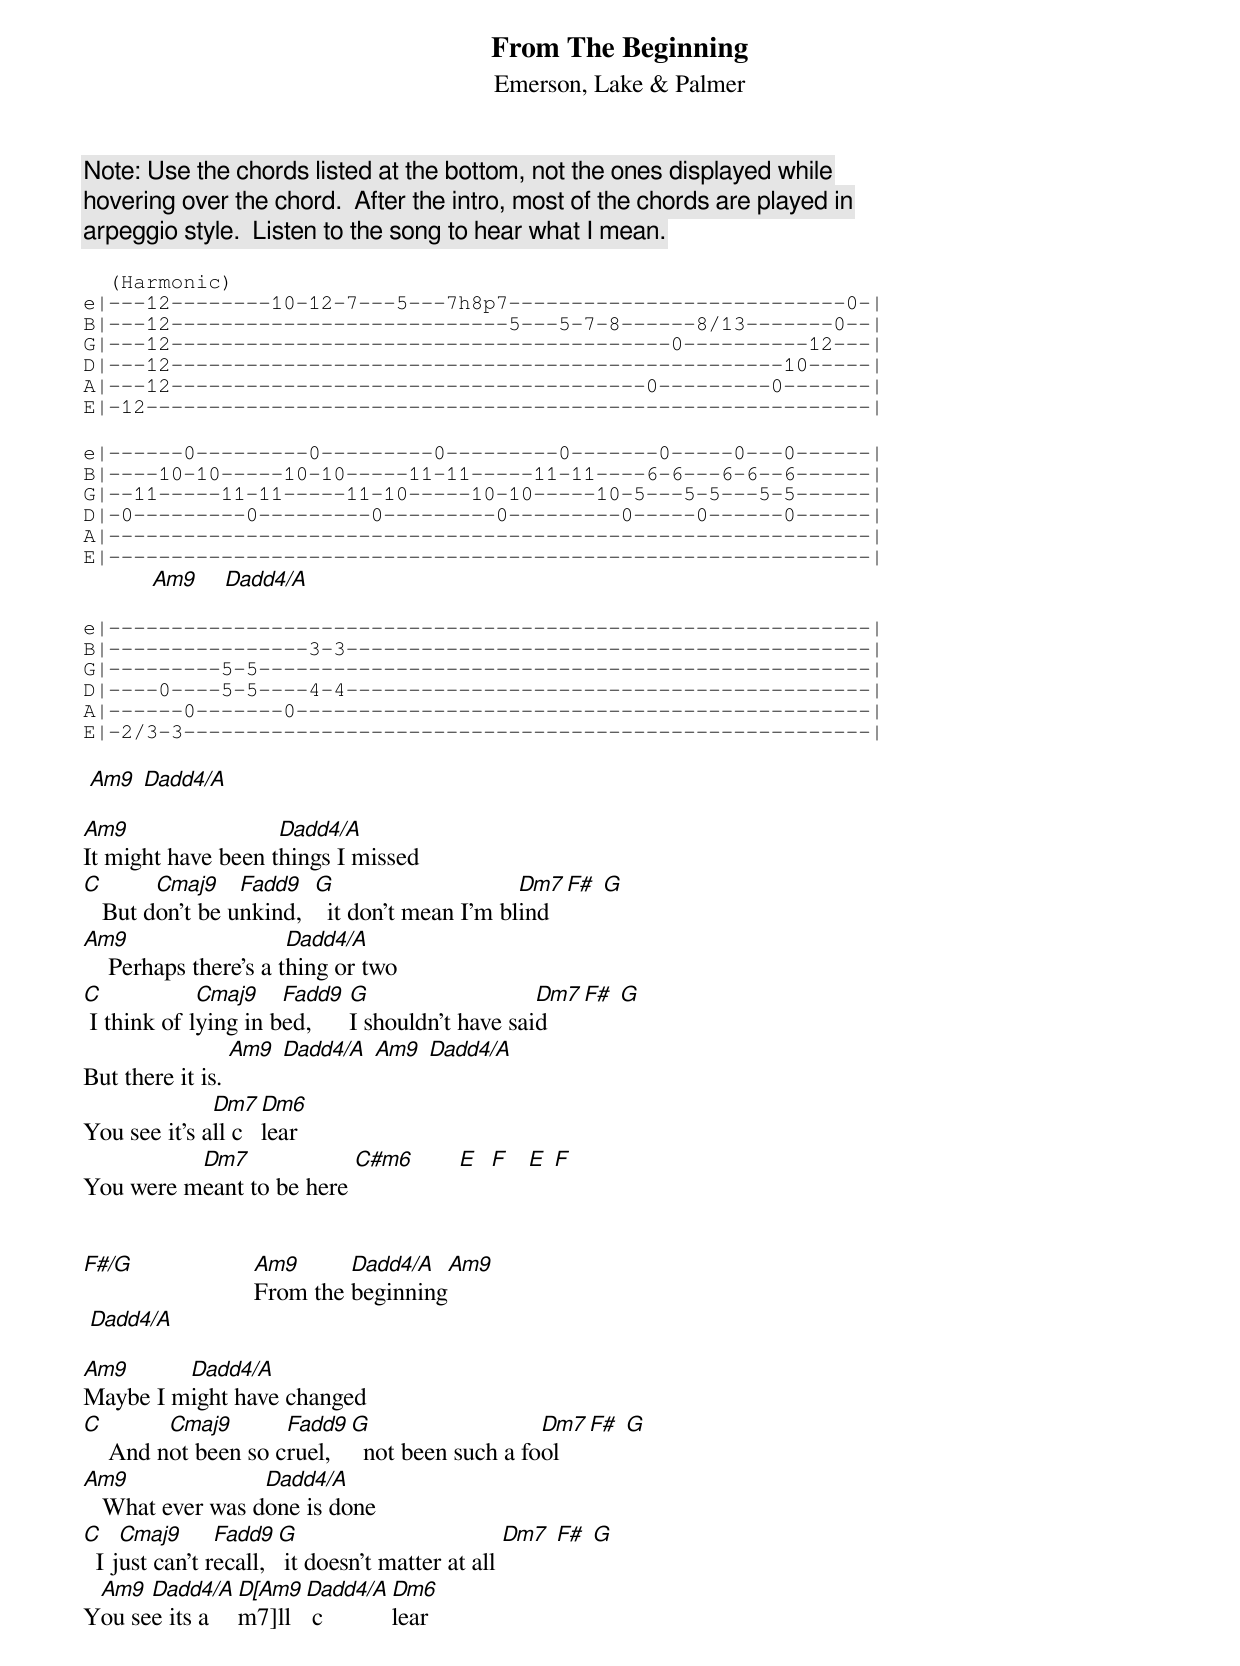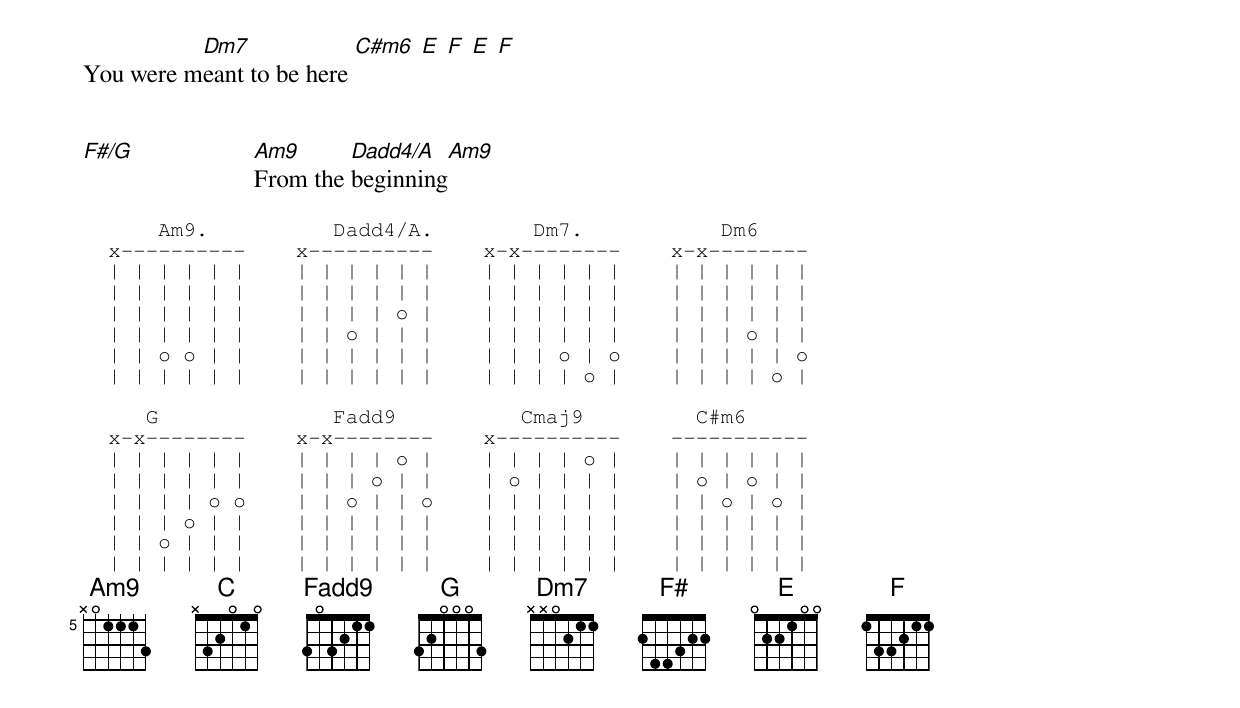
{title: From The Beginning}
{subtitle: Emerson, Lake & Palmer}
{c:Note: Use the chords listed at the bottom, not the ones displayed while}
{c:hovering over the chord.  After the intro, most of the chords are played in}
{c:arpeggio style.  Listen to the song to hear what I mean.}

{sot}
  (Harmonic)
e|---12--------10-12-7---5---7h8p7---------------------------0-|
B|---12---------------------------5---5-7-8------8/13-------0--|
G|---12----------------------------------------0----------12---|
D|---12-------------------------------------------------10-----|
A|---12--------------------------------------0---------0-------|
E|-12----------------------------------------------------------|
{eot}

{sot}
e|------0---------0---------0---------0-------0-----0---0------|
B|----10-10-----10-10-----11-11-----11-11----6-6---6-6--6------|
G|--11-----11-11-----11-10-----10-10-----10-5---5-5---5-5------|
D|-0---------0---------0---------0---------0-----0------0------|
A|-------------------------------------------------------------|
E|-------------------------------------------------------------|
{eot}
           [Am9]    [Dadd4/A]

{sot}
e|-------------------------------------------------------------|
B|----------------3-3------------------------------------------|
G|---------5-5-------------------------------------------------|
D|----0----5-5----4-4------------------------------------------|
A|------0-------0----------------------------------------------|
E|-2/3-3-------------------------------------------------------|
{eot}

 [Am9] [Dadd4/A]

[Am9]It might have been t[Dadd4/A]hings I missed
[C]   But d[Cmaj9]on't be u[F(add9)]nkind,  [G]  it don't mean I'm bl[Dm7]ind [F#] [G]
[Am9]    Perhaps there's a t[Dadd4/A]hing or two
[C] I think of l[Cmaj9]ying in b[F(add9)]ed,      [G]I shouldn't have sai[Dm7]d   [F#] [G]
But there it is. [Am9] [Dadd4/A] [Am9] [Dadd4/A]
You see it's a[Dm7]ll c[Dm6]lear
You were m[Dm7]eant to be here [C#m6]       [E]  [F]   [E] [F]


[F#/G]                   [Am9]From the [Dadd4/A]beginning[Am9]
 [Dadd4/A]

[Am9]Maybe I m[Dadd4/A]ight have changed
[C]    And n[Cmaj9]ot been so c[F(add9)]ruel,   [G]  not been such a fo[Dm7]ol [F#] [G]
[Am9]   What ever was d[Dadd4/A]one is done
[C]  I j[Cmaj9]ust can't r[F(add9)]ecall,  [G] it doesn't matter at all [Dm7] [F#] [G]
Y[Am9]ou se[Dadd4/A]e its a[D[Am9]m7]ll[Dadd4/A] c[Dm6]lear
You were m[Dm7]eant to be here [C#m6] [E] [F] [E] [F]


[F#/G]                   [Am9]From the [Dadd4/A]beginning[Am9]

{sot}
      Am9.          Dadd4/A.        Dm7.           Dm6
  x----------    x----------    x-x--------    x-x--------
  | | | | | |    | | | | | |    | | | | | |    | | | | | |
  | | | | | |    | | | | | |    | | | | | |    | | | | | |
  | | | | | |    | | | | o |    | | | | | |    | | | | | |
  | | | | | |    | | o | | |    | | | | | |    | | | o | |
  | | o o | |    | | | | | |    | | | o | o    | | | | | o
  | | | | | |    | | | | | |    | | | | o |    | | | | o |

     G              Fadd9          Cmaj9         C#m6
  x-x--------    x-x--------    x----------    -----------
  | | | | | |    | | | | o |    | | | | o |    | | | | | |
  | | | | | |    | | | o | |    | o | | | |    | o | o | |
  | | | | o o    | | o | | o    | | | | | |    | | o | o |
  | | | o | |    | | | | | |    | | | | | |    | | | | | |
  | | o | | |    | | | | | |    | | | | | |    | | | | | |
  | | | | | |    | | | | | |    | | | | | |    | | | | | |
{eot}
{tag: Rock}
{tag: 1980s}
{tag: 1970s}
